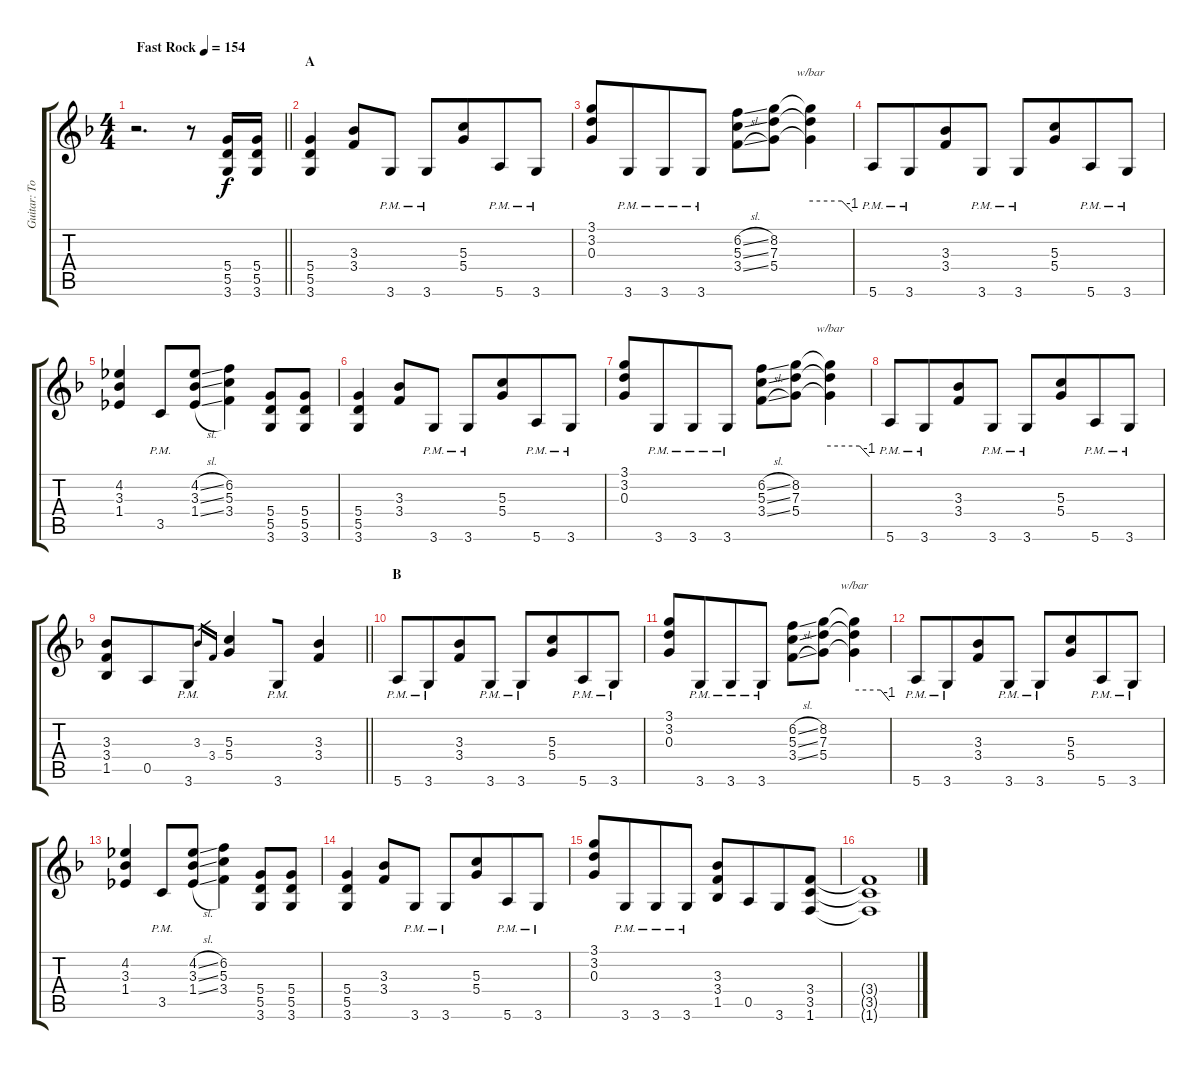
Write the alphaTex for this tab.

\track ("Guitar: Tony" "Guitar: To") {instrument distortionguitar}
\staff {score tabs}
\tuning (E4 B3 G3 D3 A2 E2) {hide}
\ts (4 4)
\tempo (154 "Fast Rock")
\clef g2
\barLineRight lightlight
\ks f
r.2{d dy f instrument distortionguitar} r.8 (5.4 5.5 3.6).16 (5.4 5.5 3.6).16 |
\section ("" "A")
(5.4 5.5 3.6).4 (3.3 3.4).8 3.6{pm}.8 3.6{pm}.8 (5.3 5.4).8{beam merge} 5.6{pm}.8 3.6{pm}.8 |
(3.1 3.2 0.3).8 3.6{pm}.8{beam merge} 3.6{pm}.8 3.6{pm}.8 (6.2{sl} 5.3{sl} 3.4{sl}).8 (8.2 7.3 5.4).8{beam merge} (8.2{t} 7.3{t} 5.4{t}).4{tbe (custom default 0 0 45 0 60 -4)} |
5.6{pm}.8 3.6{pm}.8{beam merge} (3.3 3.4).8 3.6{pm}.8 3.6{pm}.8 (5.3 5.4).8{beam merge} 5.6{pm}.8 3.6{pm}.8 |
(4.2 3.3 1.4).4{beam merge} 3.5{pm}.8 (4.2{sl} 3.3{sl} 1.4{sl}).8 (6.2 5.3 3.4).4 (5.4 5.5 3.6).8 (5.4 5.5 3.6).8 |
(5.4 5.5 3.6).4 (3.3 3.4).8 3.6{pm}.8 3.6{pm}.8 (5.3 5.4).8{beam merge} 5.6{pm}.8 3.6{pm}.8 |
(3.1 3.2 0.3).8 3.6{pm}.8{beam merge} 3.6{pm}.8 3.6{pm}.8 (6.2{sl} 5.3{sl} 3.4{sl}).8 (8.2 7.3 5.4).8{beam merge} (8.2{t} 7.3{t} 5.4{t}).4{tbe (custom default 0 0 45 0 60 -4)} |
5.6{pm}.8 3.6{pm}.8{beam merge} (3.3 3.4).8 3.6{pm}.8 3.6{pm}.8 (5.3 5.4).8{beam merge} 5.6{pm}.8 3.6{pm}.8 |
\barLineRight lightlight
(3.3 3.4 1.5).8{beam merge} 0.5.8{beam merge} 3.6{pm}.8 3.3.16{gr} 3.4.16{gr} (5.3 5.4).4{beam merge} 3.6{pm}.8 (3.3 3.4).4 |
\section ("" "B")
5.6{pm}.8 3.6{pm}.8{beam merge} (3.3 3.4).8 3.6{pm}.8 3.6{pm}.8 (5.3 5.4).8{beam merge} 5.6{pm}.8 3.6{pm}.8 |
(3.1 3.2 0.3).8 3.6{pm}.8{beam merge} 3.6{pm}.8 3.6{pm}.8 (6.2{sl} 5.3{sl} 3.4{sl}).8 (8.2 7.3 5.4).8{beam merge} (8.2{t} 7.3{t} 5.4{t}).4{tbe (custom default 0 0 45 0 60 -4)} |
5.6{pm}.8 3.6{pm}.8{beam merge} (3.3 3.4).8 3.6{pm}.8 3.6{pm}.8 (5.3 5.4).8{beam merge} 5.6{pm}.8 3.6{pm}.8 |
(4.2 3.3 1.4).4{beam merge} 3.5{pm}.8 (4.2{sl} 3.3{sl} 1.4{sl}).8 (6.2 5.3 3.4).4 (5.4 5.5 3.6).8 (5.4 5.5 3.6).8 |
(5.4 5.5 3.6).4 (3.3 3.4).8 3.6{pm}.8 3.6{pm}.8 (5.3 5.4).8{beam merge} 5.6{pm}.8 3.6{pm}.8 |
(3.1 3.2 0.3).8 3.6{pm}.8{beam merge} 3.6{pm}.8 3.6{pm}.8 (3.3 3.4 1.5).8 0.5.8{beam merge} 3.6.8 (3.4 3.5 1.6).8 |
(3.4{t} 3.5{t} 1.6{t}).1
